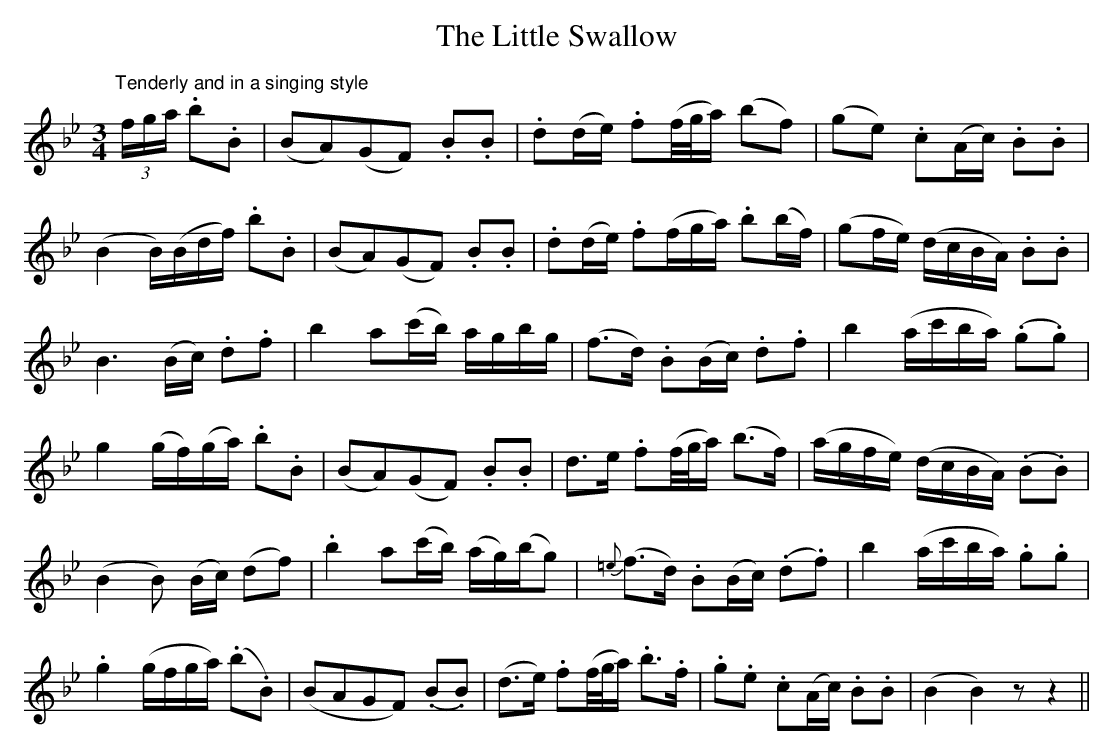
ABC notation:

X:1
T:Little Swallow, The
M:3/4
L:1/8
K:Bb
"Tenderly and in a singing style"(3f/g/a/ .b.B|(BA)(GF) .B.B|.d(d/e/) .f(f/4g/4a/) (bf)|(ge) .c(A/c/) .B.B|
(B2 B/)(B/d/f/) .b.B|(BA)(GF) .B.B|.d(d/e/) .f(f/g/a/) .b(b/f/)|(gf/e/) (d/c/B/A/) .B.B|
B3 (B/c/) .d.f|b2 a(c'/b/) a/g/b/g/|(f>d) .B(B/c/) .d.f|b2 (a/c'/b/a/) (.g.g)|
g2 (g/f/)(g/a/) .b.B|(BA)(GF) .B.B|d>e .f(f/4g/4a/) (b>f)|(a/g/f/e/) (d/c/B/A/) (.B.B)|
(B2B) (B/c/) (df)|.b2 a(c'/b/) (a/g/)(b/g)|{=e}(f>d) .B(B/c/) (.d.f)|b2 (a/c'/b/a/) .g.g|
.g2 (g/f/g/a/) (.b.B)|(BAGF) (.B.B)|(d>e) .f(f/4g/4a/) .b>.f|.g.e .c(A/c/) .B.B|(B2 B2)z z2||
